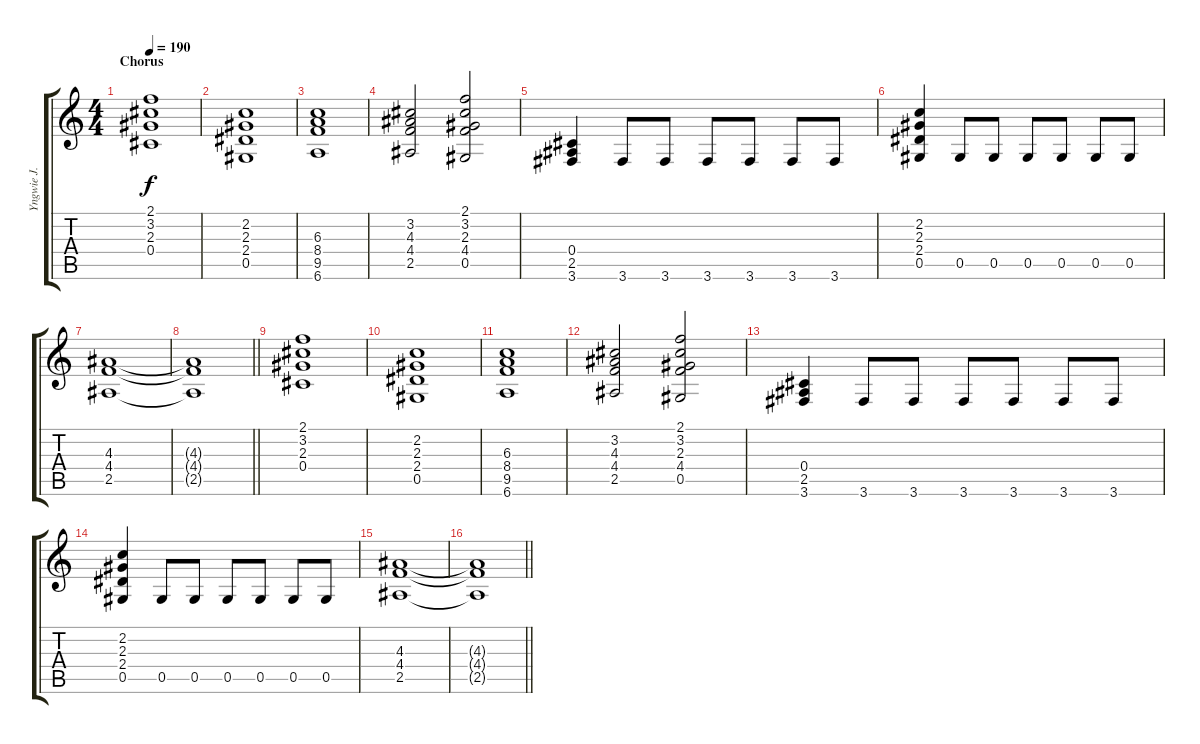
\track ("Yngwie J. Malmsteen" "Yngwie J. ") {instrument overdrivenguitar}
\staff {score tabs}
\tuning (Eb4 Bb3 Gb3 Db3 Ab2 Eb2) {hide}
\ts (4 4)
\section ("" "Chorus")
\tempo 190
\clef g2
\ks c
(2.1 3.2 2.3 0.4).1{dy f} |
(2.2 2.3 2.4 0.5).1 |
(6.3 8.4 9.5 6.6).1 |
(3.2 4.3 4.4 2.5).2 (2.1 3.2 2.3 4.4 0.5).2 |
(0.4 2.5 3.6).4 3.6.8 3.6.8 3.6.8 3.6.8 3.6.8 3.6.8 |
(2.2 2.3 2.4 0.5).4 0.5.8 0.5.8 0.5.8 0.5.8 0.5.8 0.5.8 |
(4.3 4.4 2.5).1 |
\barLineRight lightlight
(4.3{t} 4.4{t} 2.5{t}).1 |
(2.1 3.2 2.3 0.4).1 |
(2.2 2.3 2.4 0.5).1 |
(6.3 8.4 9.5 6.6).1 |
(3.2 4.3 4.4 2.5).2 (2.1 3.2 2.3 4.4 0.5).2 |
(0.4 2.5 3.6).4 3.6.8 3.6.8 3.6.8 3.6.8 3.6.8 3.6.8 |
(2.2 2.3 2.4 0.5).4 0.5.8 0.5.8 0.5.8 0.5.8 0.5.8 0.5.8 |
(4.3 4.4 2.5).1 |
\barLineRight lightlight
(4.3{t} 4.4{t} 2.5{t}).1
